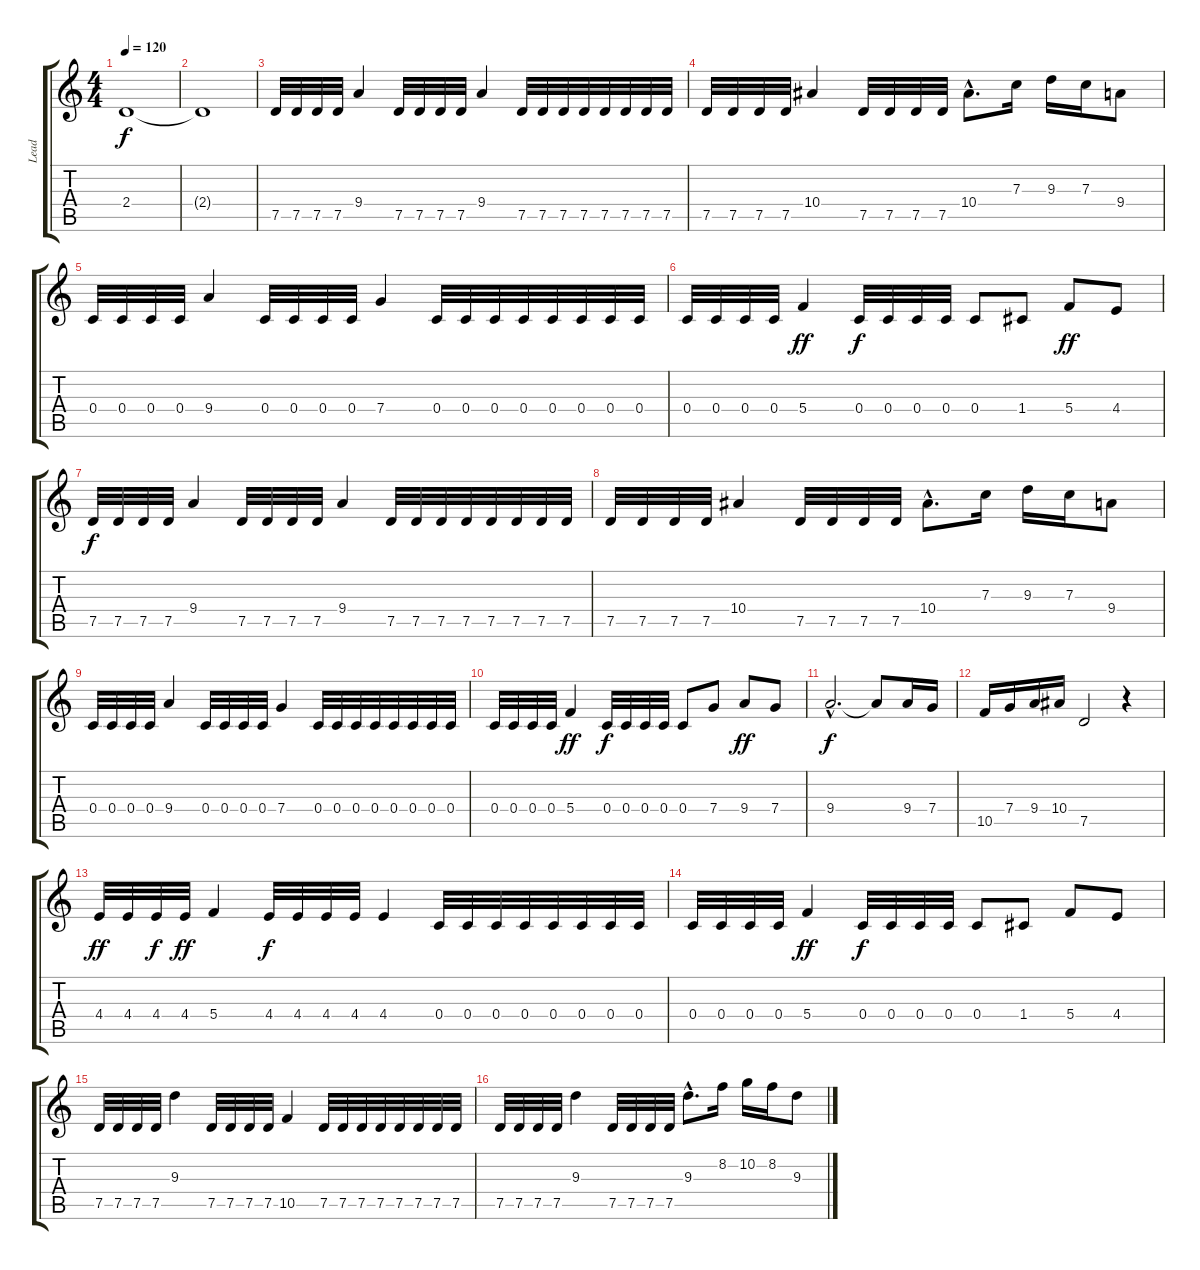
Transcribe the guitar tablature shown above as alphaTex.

\track ("Lead" "Lead") {instrument distortionguitar}
\staff {score tabs}
\tuning (D4 A3 F3 C3 G2 D2) {hide}
\ts (4 4)
\tempo 120
\clef g2
\ks c
2.4{t}.1{dy f} |
2.4{t}.1 |
7.5.32 7.5.32 7.5.32 7.5.32 9.4.4 7.5.32 7.5.32 7.5.32 7.5.32 9.4.4 7.5.32 7.5.32 7.5.32 7.5.32 7.5.32 7.5.32 7.5.32 7.5.32 |
7.5.32 7.5.32 7.5.32 7.5.32 10.4.4 7.5.32 7.5.32 7.5.32 7.5.32 10.4{hac}.8{d} 7.3.16 9.3.16 7.3.16 9.4.8 |
0.4.32 0.4.32 0.4.32 0.4.32 9.4.4 0.4.32 0.4.32 0.4.32 0.4.32 7.4.4 0.4.32 0.4.32 0.4.32 0.4.32 0.4.32 0.4.32 0.4.32 0.4.32 |
0.4.32 0.4.32 0.4.32 0.4.32 5.4.4{dy ff} 0.4.32{dy f} 0.4.32 0.4.32 0.4.32 0.4.8 1.4.8 5.4.8{dy ff} 4.4.8 |
7.5.32{dy f} 7.5.32 7.5.32 7.5.32 9.4.4 7.5.32 7.5.32 7.5.32 7.5.32 9.4.4 7.5.32 7.5.32 7.5.32 7.5.32 7.5.32 7.5.32 7.5.32 7.5.32 |
7.5.32 7.5.32 7.5.32 7.5.32 10.4.4 7.5.32 7.5.32 7.5.32 7.5.32 10.4{hac}.8{d} 7.3.16 9.3.16 7.3.16 9.4.8 |
0.4.32 0.4.32 0.4.32 0.4.32 9.4.4 0.4.32 0.4.32 0.4.32 0.4.32 7.4.4 0.4.32 0.4.32 0.4.32 0.4.32 0.4.32 0.4.32 0.4.32 0.4.32 |
0.4.32 0.4.32 0.4.32 0.4.32 5.4.4{dy ff} 0.4.32{dy f} 0.4.32 0.4.32 0.4.32 0.4.8 7.4.8 9.4.8{dy ff} 7.4.8 |
9.4{hac}.2{d dy f} 9.4{t}.8 9.4.16 7.4.16 |
10.5.16 7.4.16 9.4.16 10.4.16 7.5.2 r.4 |
4.4.32{dy ff} 4.4.32 4.4.32{dy f} 4.4.32{dy ff} 5.4.4 4.4.32{dy f} 4.4.32 4.4.32 4.4.32 4.4.4 0.4.32 0.4.32 0.4.32 0.4.32 0.4.32 0.4.32 0.4.32 0.4.32 |
0.4.32 0.4.32 0.4.32 0.4.32 5.4.4{dy ff} 0.4.32{dy f} 0.4.32 0.4.32 0.4.32 0.4.8 1.4.8 5.4.8 4.4.8 |
7.5.32 7.5.32 7.5.32 7.5.32 9.3.4 7.5.32 7.5.32 7.5.32 7.5.32 10.5.4 7.5.32 7.5.32 7.5.32 7.5.32 7.5.32 7.5.32 7.5.32 7.5.32 |
7.5.32 7.5.32 7.5.32 7.5.32 9.3.4 7.5.32 7.5.32 7.5.32 7.5.32 9.3{hac}.8{d} 8.2.16 10.2.16 8.2.16 9.3.8
